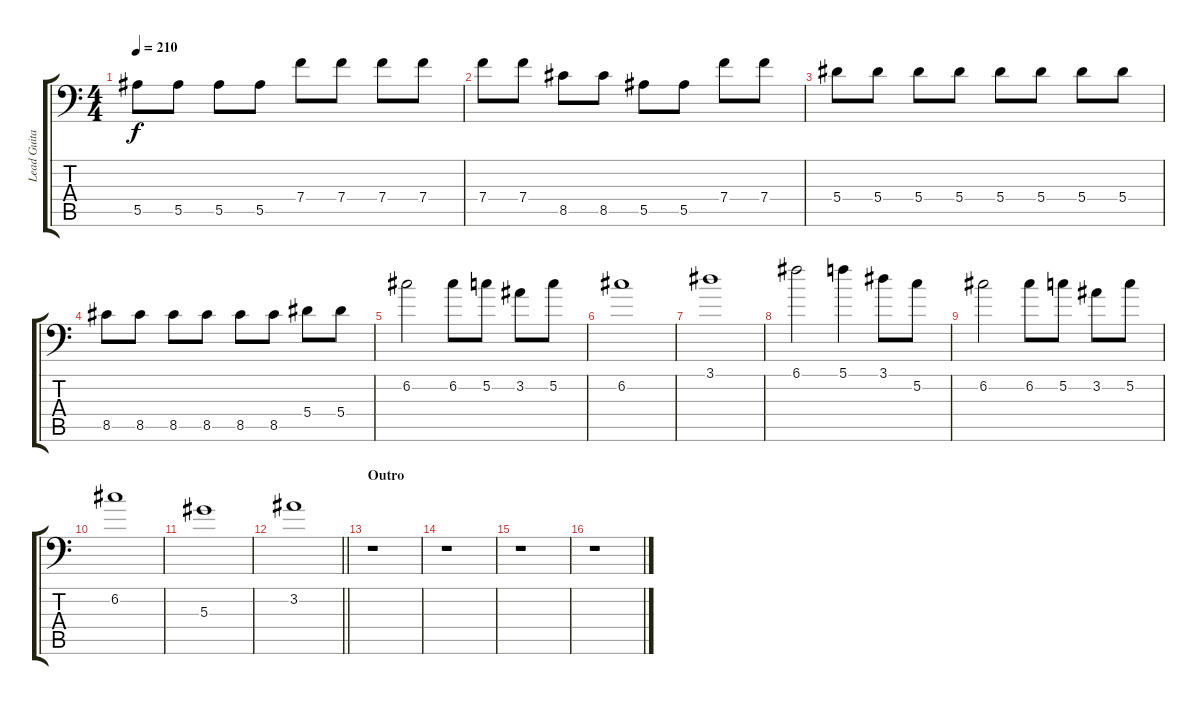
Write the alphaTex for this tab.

\track ("Lead Guitar II" "Lead Guita") {instrument overdrivenguitar}
\staff {score tabs}
\tuning (C4 G3 Eb3 Bb2 F2 Bb1) {hide}
\ts (4 4)
\tempo 210
\clef f4
\ks c
5.5.8{dy f} 5.5.8 5.5.8 5.5.8 7.4.8 7.4.8 7.4.8 7.4.8 |
7.4.8 7.4.8 8.5.8 8.5.8 5.5.8 5.5.8 7.4.8 7.4.8 |
5.4.8 5.4.8 5.4.8 5.4.8 5.4.8 5.4.8 5.4.8 5.4.8 |
8.5.8 8.5.8 8.5.8 8.5.8 8.5.8 8.5.8 5.4.8 5.4.8 |
6.2.2 6.2.8 5.2.8 3.2.8 5.2.8 |
6.2.1 |
3.1.1 |
6.1.2 5.1.4 3.1.8 5.2.8 |
6.2.2 6.2.8 5.2.8 3.2.8 5.2.8 |
6.2.1 |
5.3.1 |
\barLineRight lightlight
3.2.1 |
\section ("" "Outro")
r.1 |
r.1 |
r.1 |
r.1
